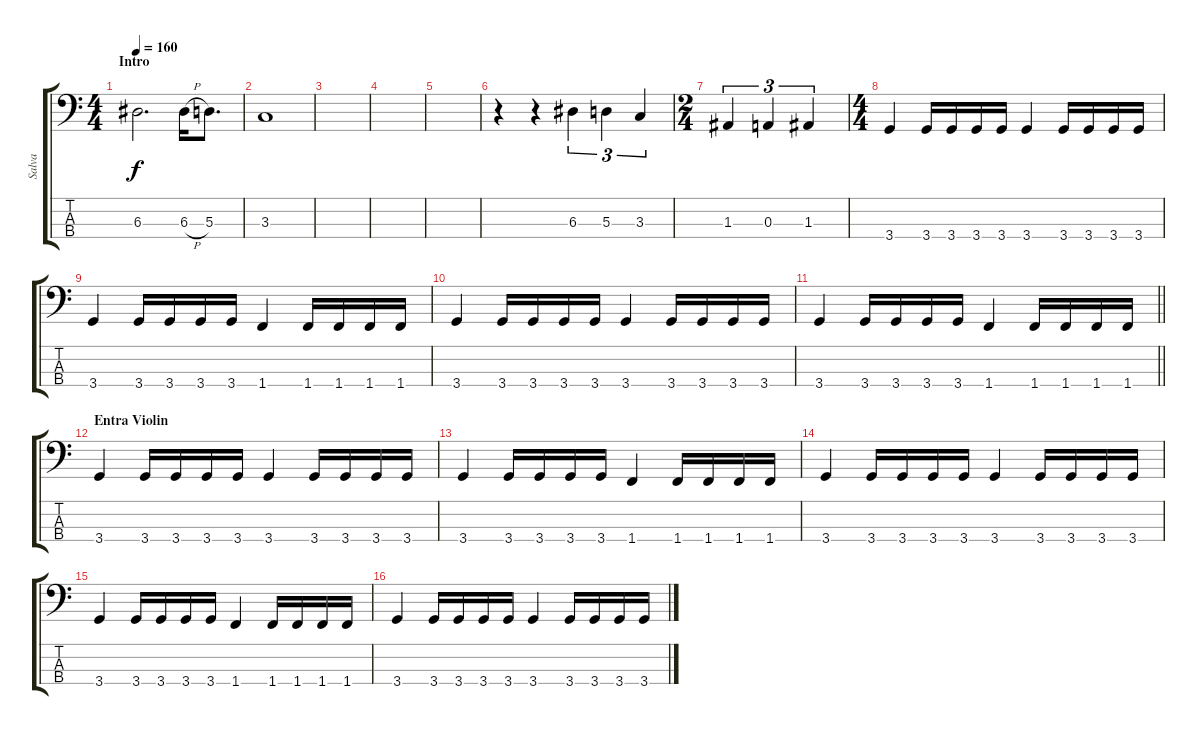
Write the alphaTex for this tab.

\track ("Salva" "Salva") {instrument electricbassfinger}
\staff {score tabs}
\tuning (G2 D2 A1 E1) {hide}
\ts (4 4)
\section ("" "Intro")
\tempo 160
\clef f4
\ks c
6.3.2{d dy f instrument electricbassfinger} 6.3{h}.16 5.3.8{d} |
3.3.1 |
|
|
|
r.4 r.4 6.3.4{tu (3 2)} 5.3.4{tu (3 2)} 3.3.4{tu (3 2)} |
\ts (2 4)
1.3.4{tu (3 2)} 0.3.4{tu (3 2)} 1.3.4{tu (3 2)} |
\ts (4 4)
3.4.4 3.4.16 3.4.16 3.4.16 3.4.16 3.4.4 3.4.16 3.4.16 3.4.16 3.4.16 |
3.4.4 3.4.16 3.4.16 3.4.16 3.4.16 1.4.4 1.4.16 1.4.16 1.4.16 1.4.16 |
3.4.4 3.4.16 3.4.16 3.4.16 3.4.16 3.4.4 3.4.16 3.4.16 3.4.16 3.4.16 |
\barLineRight lightlight
3.4.4 3.4.16 3.4.16 3.4.16 3.4.16 1.4.4 1.4.16 1.4.16 1.4.16 1.4.16 |
\section ("" "Entra Violin")
3.4.4 3.4.16 3.4.16 3.4.16 3.4.16 3.4.4 3.4.16 3.4.16 3.4.16 3.4.16 |
3.4.4 3.4.16 3.4.16 3.4.16 3.4.16 1.4.4 1.4.16 1.4.16 1.4.16 1.4.16 |
3.4.4 3.4.16 3.4.16 3.4.16 3.4.16 3.4.4 3.4.16 3.4.16 3.4.16 3.4.16 |
3.4.4 3.4.16 3.4.16 3.4.16 3.4.16 1.4.4 1.4.16 1.4.16 1.4.16 1.4.16 |
3.4.4 3.4.16 3.4.16 3.4.16 3.4.16 3.4.4 3.4.16 3.4.16 3.4.16 3.4.16
